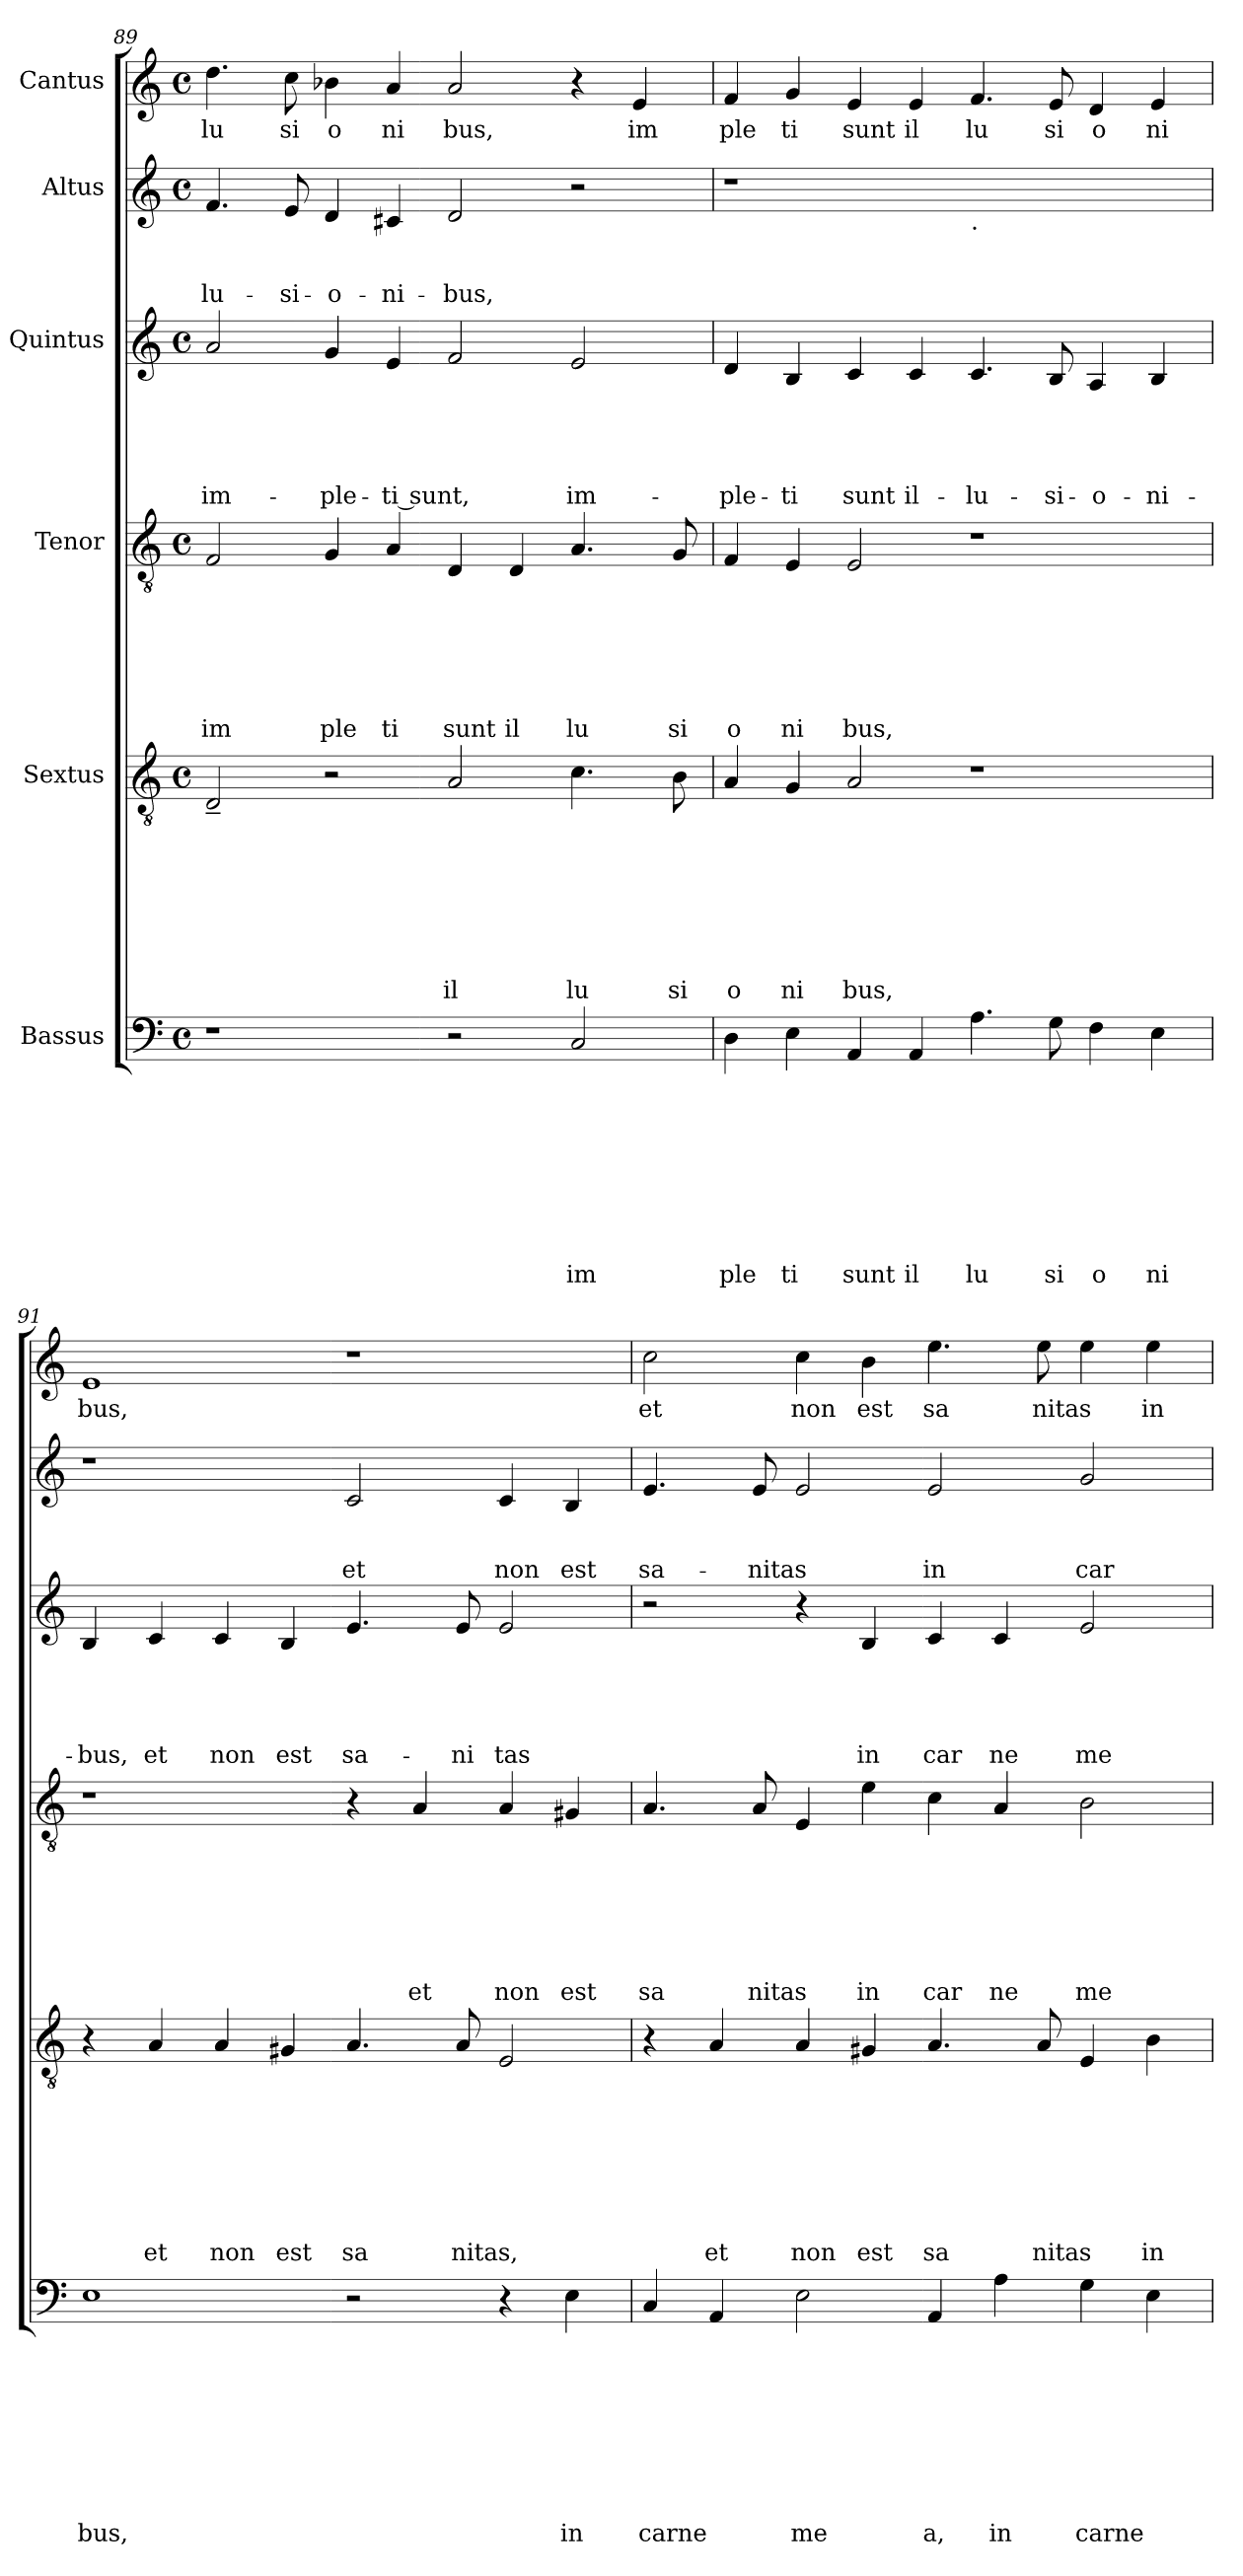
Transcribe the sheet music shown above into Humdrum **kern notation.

**kern	**text	**text	**text	**text	**text	**text	**text	**text	**text	**kern	**text	**text	**text	**text	**text	**text	**text	**text	**kern	**text	**text	**text	**text	**text	**text	**text	**kern	**text	**text	**text	**text	**text	**kern	**text	**text	**text	**kern	**text
*part6	*part6	*part6	*part6	*part6	*part6	*part6	*part6	*part6	*part6	*part5	*part5	*part5	*part5	*part5	*part5	*part5	*part5	*part5	*part4	*part4	*part4	*part4	*part4	*part4	*part4	*part4	*part3	*part3	*part3	*part3	*part3	*part3	*part2	*part2	*part2	*part2	*part1	*part1
*staff6	*staff6	*staff6	*staff6	*staff6	*staff6	*staff6	*staff6	*staff6	*staff6	*staff5	*staff5	*staff5	*staff5	*staff5	*staff5	*staff5	*staff5	*staff5	*staff4	*staff4	*staff4	*staff4	*staff4	*staff4	*staff4	*staff4	*staff3	*staff3	*staff3	*staff3	*staff3	*staff3	*staff2	*staff2	*staff2	*staff2	*staff1	*staff1
*I"Bassus	*	*	*	*	*	*	*	*	*	*I"Sextus	*	*	*	*	*	*	*	*	*I"Tenor	*	*	*	*	*	*	*	*I"Quintus	*	*	*	*	*	*I"Altus	*	*	*	*I"Cantus	*
!!LO:LB:g=z
*clefF4	*	*	*	*	*	*	*	*	*	*clefGv2	*	*	*	*	*	*	*	*	*clefGv2	*	*	*	*	*	*	*	*clefG2	*	*	*	*	*	*clefG2	*	*	*	*clefG2	*
*k[]	*	*	*	*	*	*	*	*	*	*k[]	*	*	*	*	*	*	*	*	*k[]	*	*	*	*	*	*	*	*k[]	*	*	*	*	*	*k[]	*	*	*	*k[]	*
*C:	*	*	*	*	*	*	*	*	*	*C:	*	*	*	*	*	*	*	*	*C:	*	*	*	*	*	*	*	*C:	*	*	*	*	*	*C:	*	*	*	*C:	*
*M4/4	*	*	*	*	*	*	*	*	*	*M4/4	*	*	*	*	*	*	*	*	*M4/4	*	*	*	*	*	*	*	*M4/4	*	*	*	*	*	*M4/4	*	*	*	*M4/4	*
*met(c)	*	*	*	*	*	*	*	*	*	*met(c)	*	*	*	*	*	*	*	*	*met(c)	*	*	*	*	*	*	*	*met(c)	*	*	*	*	*	*met(c)	*	*	*	*met(c)	*
=89	=89	=89	=89	=89	=89	=89	=89	=89	=89	=89	=89	=89	=89	=89	=89	=89	=89	=89	=89	=89	=89	=89	=89	=89	=89	=89	=89	=89	=89	=89	=89	=89	=89	=89	=89	=89	=89	=89
!	!	!	!	!	!	!	!	!	!	!	!	!	!	!	!	!	!	!	!	!	!	!	!	!	!	!LO:LY:b	!	!	!	!	!	!LO:LY:b	!	!	!	!LO:LY:b	!	!LO:LY:b
1r	.	.	.	.	.	.	.	.	.	2D~</	.	.	.	.	.	.	.	.	2F/	.	.	.	.	.	.	im	2a/	.	.	.	.	im-	4.f/	.	.	lu-	4.dd\	-lu
!	!	!	!	!	!	!	!	!	!	!	!	!	!	!	!	!	!	!	!	!	!	!	!	!	!	!	!	!	!	!	!	!	!	!	!	!LO:LY:b	!	!LO:LY:b
.	.	.	.	.	.	.	.	.	.	.	.	.	.	.	.	.	.	.	.	.	.	.	.	.	.	.	.	.	.	.	.	.	8e/	.	.	-si-	8cc\	si
!	!	!	!	!	!	!	!	!	!	!	!	!	!	!	!	!	!	!	!	!	!	!	!	!	!	!LO:LY:b	!	!	!	!	!	!LO:LY:b	!	!	!	!LO:LY:b	!	!LO:LY:b
.	.	.	.	.	.	.	.	.	.	2r	.	.	.	.	.	.	.	.	4G/	.	.	.	.	.	.	ple	4g/	.	.	.	.	-ple-	4d/	.	.	-o-	4b-X\	o
!	!	!	!	!	!	!	!	!	!	!	!	!	!	!	!	!	!	!	!	!	!	!	!	!	!	!LO:LY:b	!	!	!	!	!	!LO:LY:b	!	!	!	!LO:LY:b	!	!LO:LY:b
.	.	.	.	.	.	.	.	.	.	.	.	.	.	.	.	.	.	.	4A/	.	.	.	.	.	.	ti	4e/	.	.	.	.	-ti sunt,	4c#X/	.	.	-ni-	4a/	ni
!	!	!	!	!	!	!	!	!	!	!	!	!	!	!	!	!	!	!LO:LY:b	!	!	!	!	!	!	!	!LO:LY:b	!	!	!	!	!	!	!	!	!	!LO:LY:b	!	!LO:LY:b
2r	.	.	.	.	.	.	.	.	.	2A/	.	.	.	.	.	.	.	il	4D/	.	.	.	.	.	.	sunt	2f/	.	.	.	.	.	2d/	.	.	-bus,	2a/	bus,
!	!	!	!	!	!	!	!	!	!	!	!	!	!	!	!	!	!	!	!	!	!	!	!	!	!	!LO:LY:b	!	!	!	!	!	!	!	!	!	!	!	!
.	.	.	.	.	.	.	.	.	.	.	.	.	.	.	.	.	.	.	4D/	.	.	.	.	.	.	il	.	.	.	.	.	.	.	.	.	.	.	.
!	!	!	!	!	!	!	!	!	!LO:LY:b	!	!	!	!	!	!	!	!	!LO:LY:b	!	!	!	!	!	!	!	!LO:LY:b	!	!	!	!	!	!LO:LY:b	!	!	!	!	!	!
2C/	.	.	.	.	.	.	.	.	im	4.c\	.	.	.	.	.	.	.	lu	4.A/	.	.	.	.	.	.	lu	2e/	.	.	.	.	im-	2r	.	.	.	4r	.
!	!	!	!	!	!	!	!	!	!	!	!	!	!	!	!	!	!	!	!	!	!	!	!	!	!	!	!	!	!	!	!	!	!	!	!	!	!	!LO:LY:b
.	.	.	.	.	.	.	.	.	.	.	.	.	.	.	.	.	.	.	.	.	.	.	.	.	.	.	.	.	.	.	.	.	.	.	.	.	4e/	im
!	!	!	!	!	!	!	!	!	!	!	!	!	!	!	!	!	!	!LO:LY:b	!	!	!	!	!	!	!	!LO:LY:b	!	!	!	!	!	!	!	!	!	!	!	!
.	.	.	.	.	.	.	.	.	.	8B\	.	.	.	.	.	.	.	si	8G/	.	.	.	.	.	.	si	.	.	.	.	.	.	.	.	.	.	.	.
=90	=90	=90	=90	=90	=90	=90	=90	=90	=90	=90	=90	=90	=90	=90	=90	=90	=90	=90	=90	=90	=90	=90	=90	=90	=90	=90	=90	=90	=90	=90	=90	=90	=90	=90	=90	=90	=90	=90
!	!	!	!	!	!	!	!	!	!LO:LY:b	!	!	!	!	!	!	!	!	!LO:LY:b	!	!	!	!	!	!	!	!LO:LY:b	!	!	!	!	!	!LO:LY:b	!	!	!	!	!	!LO:LY:b
4D\	.	.	.	.	.	.	.	.	ple	4A/	.	.	.	.	.	.	.	o	4F/	.	.	.	.	.	.	o	4d/	.	.	.	.	-ple-	1r	.	.	.	4f/	ple
!	!	!	!	!	!	!	!	!	!LO:LY:b	!	!	!	!	!	!	!	!	!LO:LY:b	!	!	!	!	!	!	!	!LO:LY:b	!	!	!	!	!	!LO:LY:b	!	!	!	!	!	!LO:LY:b
4E\	.	.	.	.	.	.	.	.	ti	4G/	.	.	.	.	.	.	.	ni	4E/	.	.	.	.	.	.	ni	4B/	.	.	.	.	-ti	.	.	.	.	4g/	ti
!	!	!	!	!	!	!	!	!	!LO:LY:b	!	!	!	!	!	!	!	!	!LO:LY:b	!	!	!	!	!	!	!	!LO:LY:b	!	!	!	!	!	!LO:LY:b	!	!	!	!	!	!LO:LY:b
4AA/	.	.	.	.	.	.	.	.	sunt	2A/	.	.	.	.	.	.	.	bus,	2E/	.	.	.	.	.	.	bus,	4c/	.	.	.	.	sunt	.	.	.	.	4e/	sunt
!	!	!	!	!	!	!	!	!	!LO:LY:b	!	!	!	!	!	!	!	!	!	!	!	!	!	!	!	!	!	!	!	!	!	!	!LO:LY:b	!	!	!	!	!	!LO:LY:b
4AA/	.	.	.	.	.	.	.	.	il	.	.	.	.	.	.	.	.	.	.	.	.	.	.	.	.	.	4c/	.	.	.	.	il-	.	.	.	.	4e/	il
!	!	!	!	!	!	!	!	!	!	!	!	!	!	!	!	!	!	!	!	!	!	!	!	!	!	!	!	!	!	!	!	!	!LO:TX:b:t=.	!	!	!	!	!
!	!	!	!	!	!	!	!	!	!LO:LY:b	!	!	!	!	!	!	!	!	!	!	!	!	!	!	!	!	!	!	!	!	!	!	!LO:LY:b	!	!	!	!	!	!LO:LY:b
4.A\	.	.	.	.	.	.	.	.	lu	1r	.	.	.	.	.	.	.	.	1r	.	.	.	.	.	.	.	4.c/	.	.	.	.	-lu-	1ryy	.	.	.	4.f/	lu
!	!	!	!	!	!	!	!	!	!LO:LY:b	!	!	!	!	!	!	!	!	!	!	!	!	!	!	!	!	!	!	!	!	!	!	!LO:LY:b	!	!	!	!	!	!LO:LY:b
8G\	.	.	.	.	.	.	.	.	si	.	.	.	.	.	.	.	.	.	.	.	.	.	.	.	.	.	8B/	.	.	.	.	-si-	.	.	.	.	8e/	si
!	!	!	!	!	!	!	!	!	!LO:LY:b	!	!	!	!	!	!	!	!	!	!	!	!	!	!	!	!	!	!	!	!	!	!	!LO:LY:b	!	!	!	!	!	!LO:LY:b
4F\	.	.	.	.	.	.	.	.	o	.	.	.	.	.	.	.	.	.	.	.	.	.	.	.	.	.	4A/	.	.	.	.	-o-	.	.	.	.	4d/	o
!	!	!	!	!	!	!	!	!	!LO:LY:b	!	!	!	!	!	!	!	!	!	!	!	!	!	!	!	!	!	!	!	!	!	!	!LO:LY:b	!	!	!	!	!	!LO:LY:b
4E\	.	.	.	.	.	.	.	.	ni	.	.	.	.	.	.	.	.	.	.	.	.	.	.	.	.	.	4B/	.	.	.	.	-ni-	.	.	.	.	4e/	ni
=91	=91	=91	=91	=91	=91	=91	=91	=91	=91	=91	=91	=91	=91	=91	=91	=91	=91	=91	=91	=91	=91	=91	=91	=91	=91	=91	=91	=91	=91	=91	=91	=91	=91	=91	=91	=91	=91	=91
!	!	!	!	!	!	!	!	!	!LO:LY:b	!	!	!	!	!	!	!	!	!	!	!	!	!	!	!	!	!	!	!	!	!	!	!LO:LY:b	!	!	!	!	!	!LO:LY:b
1E	.	.	.	.	.	.	.	.	bus,	4r	.	.	.	.	.	.	.	.	1r	.	.	.	.	.	.	.	4B/	.	.	.	.	-bus,	1r	.	.	.	1e	bus,
!	!	!	!	!	!	!	!	!	!	!	!	!	!	!	!	!	!	!LO:LY:b	!	!	!	!	!	!	!	!	!	!	!	!	!	!LO:LY:b	!	!	!	!	!	!
.	.	.	.	.	.	.	.	.	.	4A/	.	.	.	.	.	.	.	et	.	.	.	.	.	.	.	.	4c/	.	.	.	.	et	.	.	.	.	.	.
!	!	!	!	!	!	!	!	!	!	!	!	!	!	!	!	!	!	!LO:LY:b	!	!	!	!	!	!	!	!	!	!	!	!	!	!LO:LY:b	!	!	!	!	!	!
.	.	.	.	.	.	.	.	.	.	4A/	.	.	.	.	.	.	.	non	.	.	.	.	.	.	.	.	4c/	.	.	.	.	non	.	.	.	.	.	.
!	!	!	!	!	!	!	!	!	!	!	!	!	!	!	!	!	!	!LO:LY:b	!	!	!	!	!	!	!	!	!	!	!	!	!	!LO:LY:b	!	!	!	!	!	!
.	.	.	.	.	.	.	.	.	.	4G#X/	.	.	.	.	.	.	.	est	.	.	.	.	.	.	.	.	4B/	.	.	.	.	est	.	.	.	.	.	.
!	!	!	!	!	!	!	!	!	!	!	!	!	!	!	!	!	!	!LO:LY:b	!	!	!	!	!	!	!	!	!	!	!	!	!	!LO:LY:b	!	!	!	!LO:LY:b	!	!
2r	.	.	.	.	.	.	.	.	.	4.A/	.	.	.	.	.	.	.	sa	4r	.	.	.	.	.	.	.	4.e/	.	.	.	.	sa-	2c/	.	.	et	1r	.
!	!	!	!	!	!	!	!	!	!	!	!	!	!	!	!	!	!	!	!	!	!	!	!	!	!	!LO:LY:b	!	!	!	!	!	!	!	!	!	!	!	!
.	.	.	.	.	.	.	.	.	.	.	.	.	.	.	.	.	.	.	4A/	.	.	.	.	.	.	et	.	.	.	.	.	.	.	.	.	.	.	.
!	!	!	!	!	!	!	!	!	!	!	!	!	!	!	!	!	!	!LO:LY:b	!	!	!	!	!	!	!	!	!	!	!	!	!	!LO:LY:b	!	!	!	!	!	!
.	.	.	.	.	.	.	.	.	.	8A/	.	.	.	.	.	.	.	nitas,	.	.	.	.	.	.	.	.	8e/	.	.	.	.	-ni	.	.	.	.	.	.
!	!	!	!	!	!	!	!	!	!	!	!	!	!	!	!	!	!	!	!	!	!	!	!	!	!	!LO:LY:b	!	!	!	!	!	!LO:LY:b	!	!	!	!LO:LY:b	!	!
4r	.	.	.	.	.	.	.	.	.	2E/	.	.	.	.	.	.	.	.	4A/	.	.	.	.	.	.	non	2e/	.	.	.	.	tas	4c/	.	.	non	.	.
!	!	!	!	!	!	!	!	!	!LO:LY:b	!	!	!	!	!	!	!	!	!	!	!	!	!	!	!	!	!LO:LY:b	!	!	!	!	!	!	!	!	!	!LO:LY:b	!	!
4E\	.	.	.	.	.	.	.	.	in	.	.	.	.	.	.	.	.	.	4G#X/	.	.	.	.	.	.	est	.	.	.	.	.	.	4B/	.	.	est	.	.
=92	=92	=92	=92	=92	=92	=92	=92	=92	=92	=92	=92	=92	=92	=92	=92	=92	=92	=92	=92	=92	=92	=92	=92	=92	=92	=92	=92	=92	=92	=92	=92	=92	=92	=92	=92	=92	=92	=92
!	!	!	!	!	!	!	!	!	!LO:LY:b	!	!	!	!	!	!	!	!	!	!	!	!	!	!	!	!	!LO:LY:b	!	!	!	!	!	!	!	!	!	!LO:LY:b	!	!LO:LY:b
4C/	.	.	.	.	.	.	.	.	carne	4r	.	.	.	.	.	.	.	.	4.A/	.	.	.	.	.	.	sa	2r	.	.	.	.	.	4.e/	.	.	sa-	2cc\	et
!	!	!	!	!	!	!	!	!	!	!	!	!	!	!	!	!	!	!LO:LY:b	!	!	!	!	!	!	!	!	!	!	!	!	!	!	!	!	!	!	!	!
4AA/	.	.	.	.	.	.	.	.	.	4A/	.	.	.	.	.	.	.	et	.	.	.	.	.	.	.	.	.	.	.	.	.	.	.	.	.	.	.	.
!	!	!	!	!	!	!	!	!	!	!	!	!	!	!	!	!	!	!	!	!	!	!	!	!	!	!LO:LY:b	!	!	!	!	!	!	!	!	!	!LO:LY:b	!	!
.	.	.	.	.	.	.	.	.	.	.	.	.	.	.	.	.	.	.	8A/	.	.	.	.	.	.	nitas	.	.	.	.	.	.	8e/	.	.	-nitas	.	.
!	!	!	!	!	!	!	!	!	!LO:LY:b	!	!	!	!	!	!	!	!	!LO:LY:b	!	!	!	!	!	!	!	!	!	!	!	!	!	!	!	!	!	!	!	!LO:LY:b
2E\	.	.	.	.	.	.	.	.	me	4A/	.	.	.	.	.	.	.	non	4E/	.	.	.	.	.	.	.	4r	.	.	.	.	.	2e/	.	.	.	4cc\	non
!	!	!	!	!	!	!	!	!	!	!	!	!	!	!	!	!	!	!LO:LY:b	!	!	!	!	!	!	!	!LO:LY:b	!	!	!	!	!	!LO:LY:b	!	!	!	!	!	!LO:LY:b
.	.	.	.	.	.	.	.	.	.	4G#X/	.	.	.	.	.	.	.	est	4e\	.	.	.	.	.	.	in	4B/	.	.	.	.	in	.	.	.	.	4b\	est
!	!	!	!	!	!	!	!	!	!LO:LY:b	!	!	!	!	!	!	!	!	!LO:LY:b	!	!	!	!	!	!	!	!LO:LY:b	!	!	!	!	!	!LO:LY:b	!	!	!	!LO:LY:b	!	!LO:LY:b
4AA/	.	.	.	.	.	.	.	.	a,	4.A/	.	.	.	.	.	.	.	sa	4c\	.	.	.	.	.	.	car	4c/	.	.	.	.	car	2e/	.	.	in	4.ee\	sa
!	!	!	!	!	!	!	!	!	!LO:LY:b	!	!	!	!	!	!	!	!	!	!	!	!	!	!	!	!	!LO:LY:b	!	!	!	!	!	!LO:LY:b	!	!	!	!	!	!
4A\	.	.	.	.	.	.	.	.	in	.	.	.	.	.	.	.	.	.	4A/	.	.	.	.	.	.	ne	4c/	.	.	.	.	ne	.	.	.	.	.	.
!	!	!	!	!	!	!	!	!	!	!	!	!	!	!	!	!	!	!LO:LY:b	!	!	!	!	!	!	!	!	!	!	!	!	!	!	!	!	!	!	!	!LO:LY:b
.	.	.	.	.	.	.	.	.	.	8A/	.	.	.	.	.	.	.	nitas	.	.	.	.	.	.	.	.	.	.	.	.	.	.	.	.	.	.	8ee\	nitas
!	!	!	!	!	!	!	!	!	!LO:LY:b	!	!	!	!	!	!	!	!	!	!	!	!	!	!	!	!	!LO:LY:b	!	!	!	!	!	!LO:LY:b	!	!	!	!LO:LY:b	!	!
4G\	.	.	.	.	.	.	.	.	carne	4E/	.	.	.	.	.	.	.	.	2B\	.	.	.	.	.	.	me	2e/	.	.	.	.	me-	2g/	.	.	car-	4ee\	.
!	!	!	!	!	!	!	!	!	!	!	!	!	!	!	!	!	!	!LO:LY:b	!	!	!	!	!	!	!	!	!	!	!	!	!	!	!	!	!	!	!	!LO:LY:b
4E\	.	.	.	.	.	.	.	.	.	4B\	.	.	.	.	.	.	.	in	.	.	.	.	.	.	.	.	.	.	.	.	.	.	.	.	.	.	4ee\	in
=	=	=	=	=	=	=	=	=	=	=	=	=	=	=	=	=	=	=	=	=	=	=	=	=	=	=	=	=	=	=	=	=	=	=	=	=	=	=
*-	*-	*-	*-	*-	*-	*-	*-	*-	*-	*-	*-	*-	*-	*-	*-	*-	*-	*-	*-	*-	*-	*-	*-	*-	*-	*-	*-	*-	*-	*-	*-	*-	*-	*-	*-	*-	*-	*-
